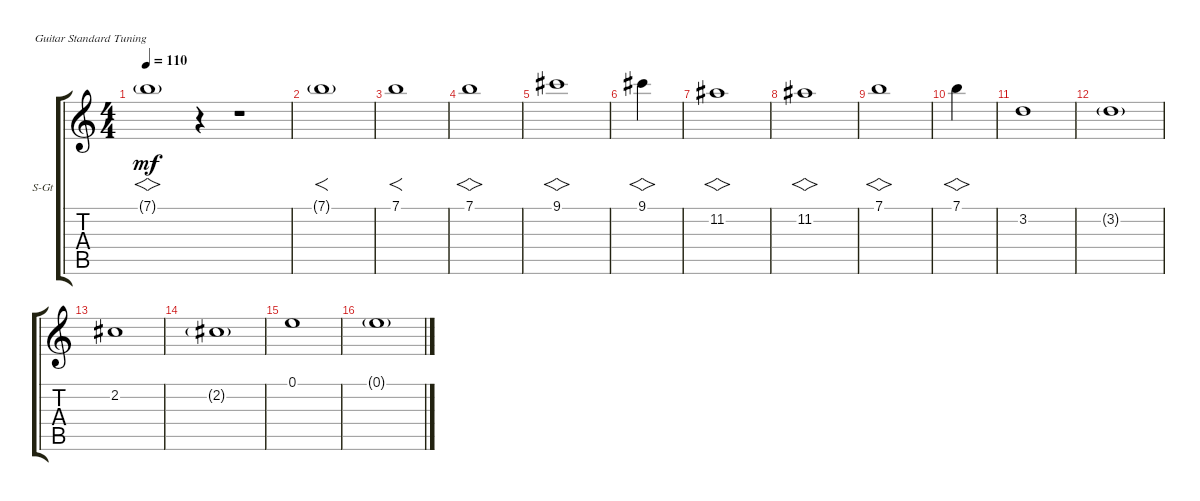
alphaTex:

\defaultSystemsLayout 4
\bracketExtendMode groupsimilarinstruments
\firstSystemTrackNameOrientation horizontal
\otherSystemsTrackNameOrientation horizontal
\track ("Steel Guitar" "S-Gt") {instrument acousticguitarsteel}
\staff {score tabs}
\tuning (E4 B3 G3 D3 A2 E2)
\ts (4 4)
\tempo 110
\clef g2
\scale
0.487395
\ks c
7.1{g}.1{vs dy mf instrument acousticguitarsteel} r.4 r.1 |
\scale
0.256303 7.1{g}.1{f} |
\scale
0.333333 7.1.1{f} |
\scale
0.333333 7.1.1{vs} |
\scale
0.333333 9.1.1{vs} |
\scale
0.333333 9.1.4{vs} |
\scale
0.333333 11.2.1{vs} |
\scale
0.333333 11.2.1{vs} |
\scale
0.333333 7.1.1{vs} |
\scale
0.333333 7.1.4{vs} |
\scale
0.333333 3.2.1 |
\scale
0.333333 3.2{g}.1 |
\scale
0.333333 2.2.1 |
\scale
0.333333 2.2{g}.1 |
\scale
0.333333 0.1.1 |
\scale
0.333333 0.1{g}.1
